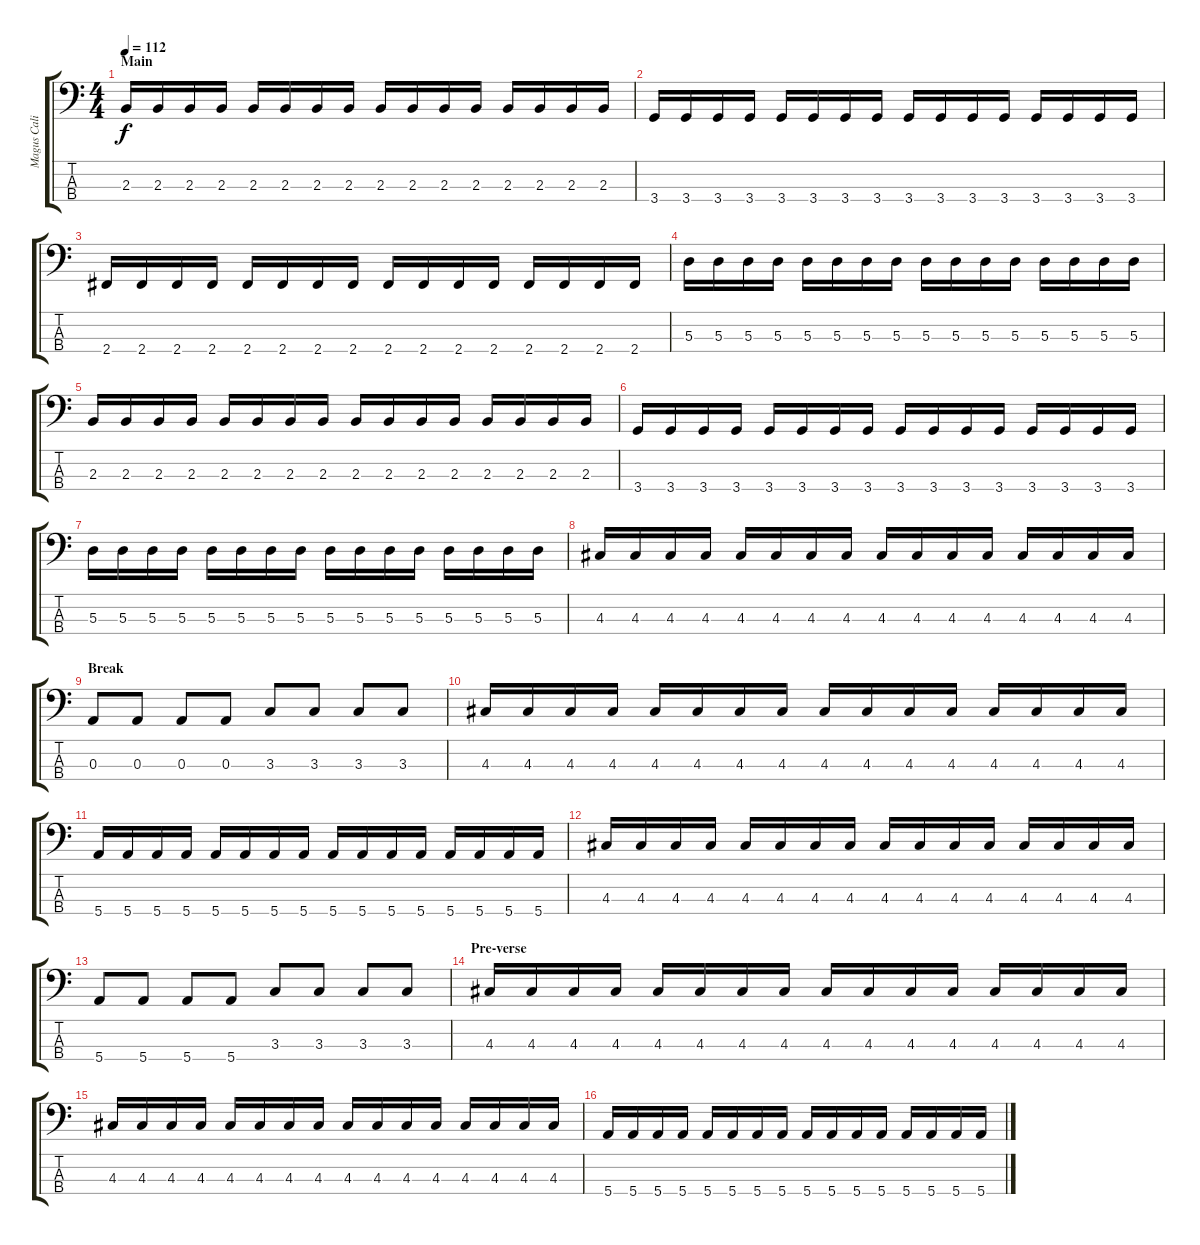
\track ("Magus Caligula (Bass)" "Magus Cali") {instrument electricbassfinger}
\staff {score tabs}
\tuning (G2 D2 A1 E1) {hide}
\ts (4 4)
\section ("" "Main")
\tempo 112
\clef f4
\ks c
2.3.16{dy f} 2.3.16 2.3.16 2.3.16 2.3.16 2.3.16 2.3.16 2.3.16 2.3.16 2.3.16 2.3.16 2.3.16 2.3.16 2.3.16 2.3.16 2.3.16 |
3.4.16 3.4.16 3.4.16 3.4.16 3.4.16 3.4.16 3.4.16 3.4.16 3.4.16 3.4.16 3.4.16 3.4.16 3.4.16 3.4.16 3.4.16 3.4.16 |
2.4.16 2.4.16 2.4.16 2.4.16 2.4.16 2.4.16 2.4.16 2.4.16 2.4.16 2.4.16 2.4.16 2.4.16 2.4.16 2.4.16 2.4.16 2.4.16 |
5.3.16 5.3.16 5.3.16 5.3.16 5.3.16 5.3.16 5.3.16 5.3.16 5.3.16 5.3.16 5.3.16 5.3.16 5.3.16 5.3.16 5.3.16 5.3.16 |
2.3.16 2.3.16 2.3.16 2.3.16 2.3.16 2.3.16 2.3.16 2.3.16 2.3.16 2.3.16 2.3.16 2.3.16 2.3.16 2.3.16 2.3.16 2.3.16 |
3.4.16 3.4.16 3.4.16 3.4.16 3.4.16 3.4.16 3.4.16 3.4.16 3.4.16 3.4.16 3.4.16 3.4.16 3.4.16 3.4.16 3.4.16 3.4.16 |
5.3.16 5.3.16 5.3.16 5.3.16 5.3.16 5.3.16 5.3.16 5.3.16 5.3.16 5.3.16 5.3.16 5.3.16 5.3.16 5.3.16 5.3.16 5.3.16 |
4.3.16 4.3.16 4.3.16 4.3.16 4.3.16 4.3.16 4.3.16 4.3.16 4.3.16 4.3.16 4.3.16 4.3.16 4.3.16 4.3.16 4.3.16 4.3.16 |
\section ("" "Break")
0.3.8 0.3.8 0.3.8 0.3.8 3.3.8 3.3.8 3.3.8 3.3.8 |
4.3.16 4.3.16 4.3.16 4.3.16 4.3.16 4.3.16 4.3.16 4.3.16 4.3.16 4.3.16 4.3.16 4.3.16 4.3.16 4.3.16 4.3.16 4.3.16 |
5.4.16 5.4.16 5.4.16 5.4.16 5.4.16 5.4.16 5.4.16 5.4.16 5.4.16 5.4.16 5.4.16 5.4.16 5.4.16 5.4.16 5.4.16 5.4.16 |
4.3.16 4.3.16 4.3.16 4.3.16 4.3.16 4.3.16 4.3.16 4.3.16 4.3.16 4.3.16 4.3.16 4.3.16 4.3.16 4.3.16 4.3.16 4.3.16 |
5.4.8 5.4.8 5.4.8 5.4.8 3.3.8 3.3.8 3.3.8 3.3.8 |
\section ("" "Pre-verse")
4.3.16 4.3.16 4.3.16 4.3.16 4.3.16 4.3.16 4.3.16 4.3.16 4.3.16 4.3.16 4.3.16 4.3.16 4.3.16 4.3.16 4.3.16 4.3.16 |
4.3.16 4.3.16 4.3.16 4.3.16 4.3.16 4.3.16 4.3.16 4.3.16 4.3.16 4.3.16 4.3.16 4.3.16 4.3.16 4.3.16 4.3.16 4.3.16 |
5.4.16 5.4.16 5.4.16 5.4.16 5.4.16 5.4.16 5.4.16 5.4.16 5.4.16 5.4.16 5.4.16 5.4.16 5.4.16 5.4.16 5.4.16 5.4.16
